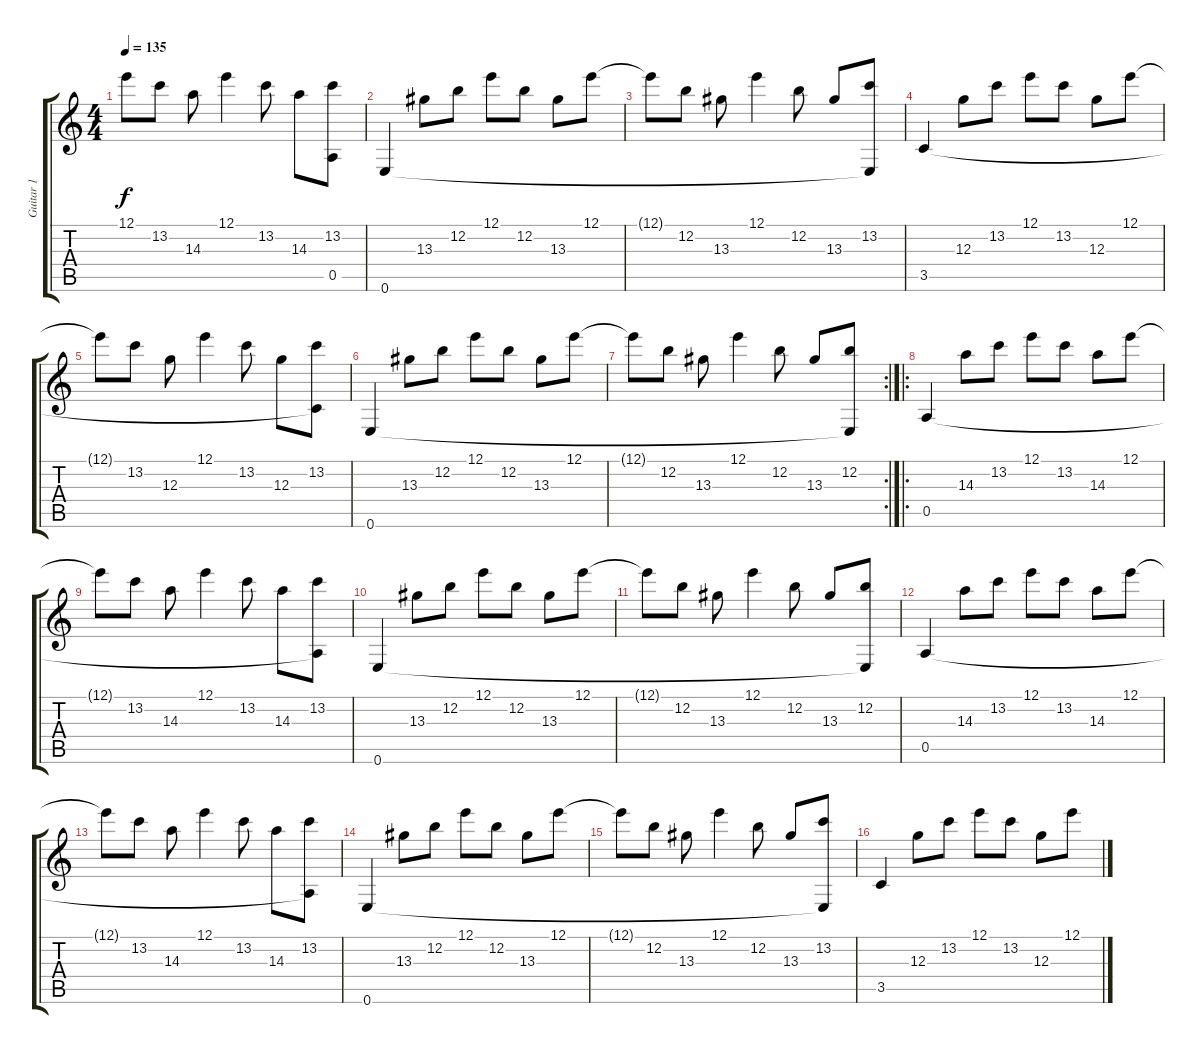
\track ("Guitar 1" "Guitar 1") {instrument acousticguitarnylon}
\staff {score tabs}
\tuning (E4 B3 G3 D3 A2 E2) {hide}
\ts (4 4)
\tempo 135
\clef g2
\ks c
12.1{t}.8{dy f} 13.2.8 14.3.8 12.1.4 13.2.8 14.3.8 (13.2 0.5{t}).8 |
0.6.4 13.3.8 12.2.8 12.1.8 12.2.8 13.3.8 12.1.8 |
12.1{t}.8 12.2.8 13.3.8 12.1.4 12.2.8 13.3.8 (13.2 0.6{t}).8 |
3.5.4 12.3.8 13.2.8 12.1.8 13.2.8 12.3.8 12.1.8 |
12.1{t}.8 13.2.8 12.3.8 12.1.4 13.2.8 12.3.8 (13.2 3.5{t}).8 |
0.6.4 13.3.8 12.2.8 12.1.8 12.2.8 13.3.8 12.1.8 |
\rc 2
12.1{t}.8 12.2.8 13.3.8 12.1.4 12.2.8 13.3.8 (12.2 0.6{t}).8 |
\ro
0.5.4 14.3.8 13.2.8 12.1.8 13.2.8 14.3.8 12.1.8 |
12.1{t}.8 13.2.8 14.3.8 12.1.4 13.2.8 14.3.8 (13.2 0.5{t}).8 |
0.6.4 13.3.8 12.2.8 12.1.8 12.2.8 13.3.8 12.1.8 |
12.1{t}.8 12.2.8 13.3.8 12.1.4 12.2.8 13.3.8 (12.2 0.6{t}).8 |
0.5.4 14.3.8 13.2.8 12.1.8 13.2.8 14.3.8 12.1.8 |
12.1{t}.8 13.2.8 14.3.8 12.1.4 13.2.8 14.3.8 (13.2 0.5{t}).8 |
0.6.4 13.3.8 12.2.8 12.1.8 12.2.8 13.3.8 12.1.8 |
12.1{t}.8 12.2.8 13.3.8 12.1.4 12.2.8 13.3.8 (13.2 0.6{t}).8 |
3.5.4 12.3.8 13.2.8 12.1.8 13.2.8 12.3.8 12.1.8
